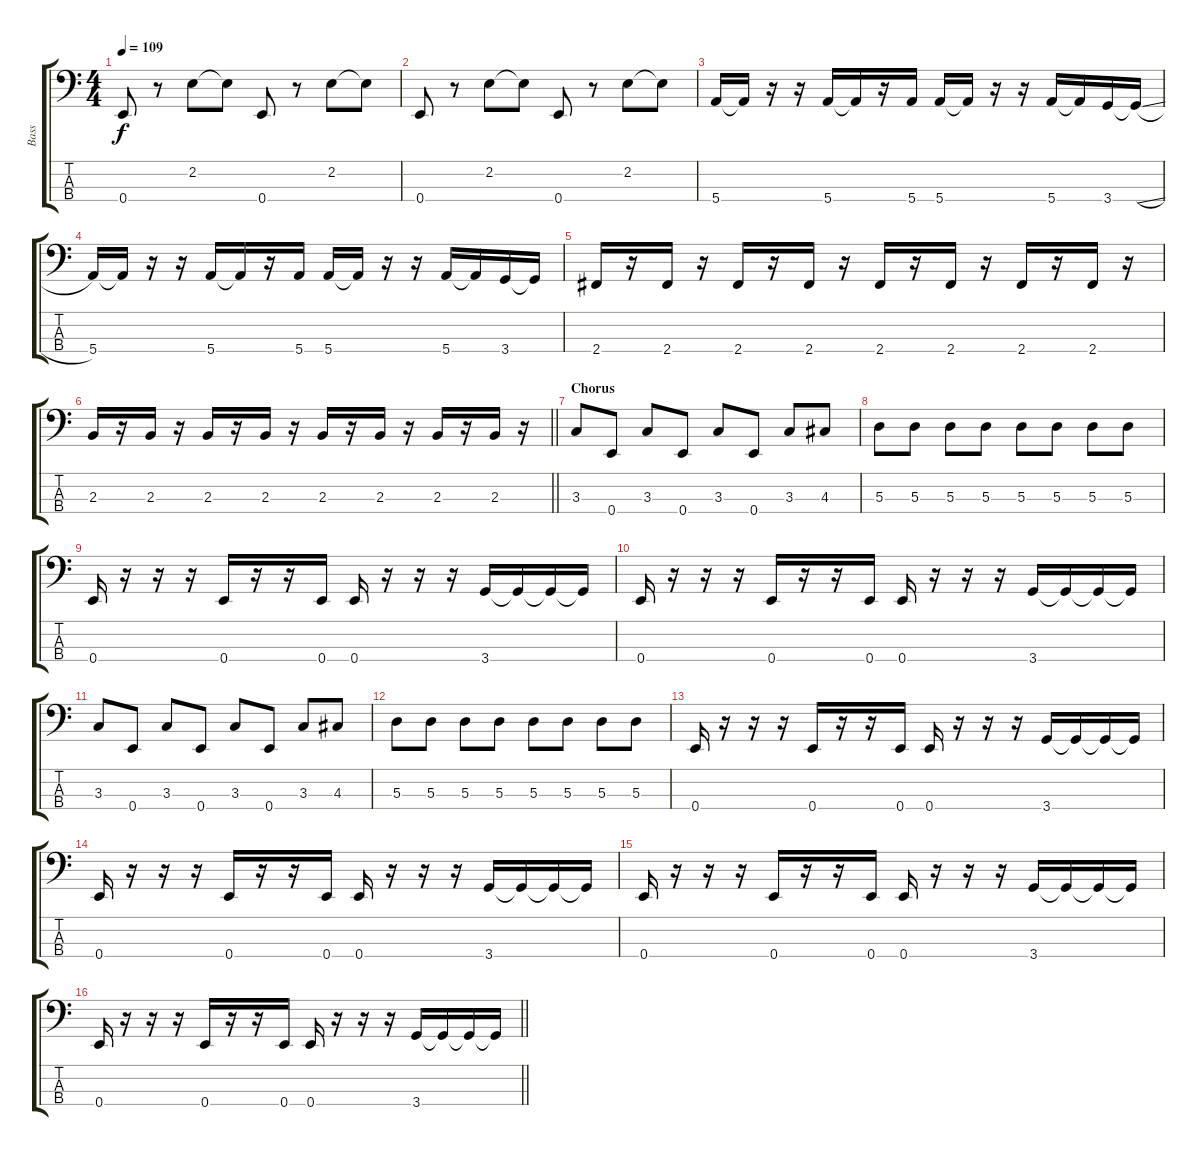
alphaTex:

\track ("Bass" "Bass") {instrument electricbassfinger}
\staff {score tabs}
\tuning (G2 D2 A1 E1) {hide}
\ts (4 4)
\tempo 109
\clef f4
\ks c
0.4.8{dy f} r.8 2.2.8 2.2{t}.8 0.4.8 r.8 2.2.8 2.2{t}.8 |
0.4.8 r.8 2.2.8 2.2{t}.8 0.4.8 r.8 2.2.8 2.2{t}.8 |
5.4.16 5.4{t}.16 r.16 r.16 5.4.16 5.4{t}.16 r.16 5.4.16 5.4.16 5.4{t}.16 r.16 r.16 5.4.16 5.4{t}.16 3.4.16 3.4{sl t}.16 |
5.4.16 5.4{t}.16 r.16 r.16 5.4.16 5.4{t}.16 r.16 5.4.16 5.4.16 5.4{t}.16 r.16 r.16 5.4.16 5.4{t}.16 3.4.16 3.4{t}.16 |
2.4.16 r.16 2.4.16 r.16 2.4.16 r.16 2.4.16 r.16 2.4.16 r.16 2.4.16 r.16 2.4.16 r.16 2.4.16 r.16 |
\barLineRight lightlight
2.3.16 r.16 2.3.16 r.16 2.3.16 r.16 2.3.16 r.16 2.3.16 r.16 2.3.16 r.16 2.3.16 r.16 2.3.16 r.16 |
\section ("" "Chorus")
3.3.8 0.4.8 3.3.8 0.4.8 3.3.8 0.4.8 3.3.8 4.3.8 |
5.3.8 5.3.8 5.3.8 5.3.8 5.3.8 5.3.8 5.3.8 5.3.8 |
0.4.16 r.16 r.16 r.16 0.4.16 r.16 r.16 0.4.16 0.4.16 r.16 r.16 r.16 3.4.16 3.4{t}.16 3.4{t}.16 3.4{t}.16 |
0.4.16 r.16 r.16 r.16 0.4.16 r.16 r.16 0.4.16 0.4.16 r.16 r.16 r.16 3.4.16 3.4{t}.16 3.4{t}.16 3.4{t}.16 |
3.3.8 0.4.8 3.3.8 0.4.8 3.3.8 0.4.8 3.3.8 4.3.8 |
5.3.8 5.3.8 5.3.8 5.3.8 5.3.8 5.3.8 5.3.8 5.3.8 |
0.4.16 r.16 r.16 r.16 0.4.16 r.16 r.16 0.4.16 0.4.16 r.16 r.16 r.16 3.4.16 3.4{t}.16 3.4{t}.16 3.4{t}.16 |
0.4.16 r.16 r.16 r.16 0.4.16 r.16 r.16 0.4.16 0.4.16 r.16 r.16 r.16 3.4.16 3.4{t}.16 3.4{t}.16 3.4{t}.16 |
0.4.16 r.16 r.16 r.16 0.4.16 r.16 r.16 0.4.16 0.4.16 r.16 r.16 r.16 3.4.16 3.4{t}.16 3.4{t}.16 3.4{t}.16 |
\barLineRight lightlight
0.4.16 r.16 r.16 r.16 0.4.16 r.16 r.16 0.4.16 0.4.16 r.16 r.16 r.16 3.4.16 3.4{t}.16 3.4{t}.16 3.4{t}.16
